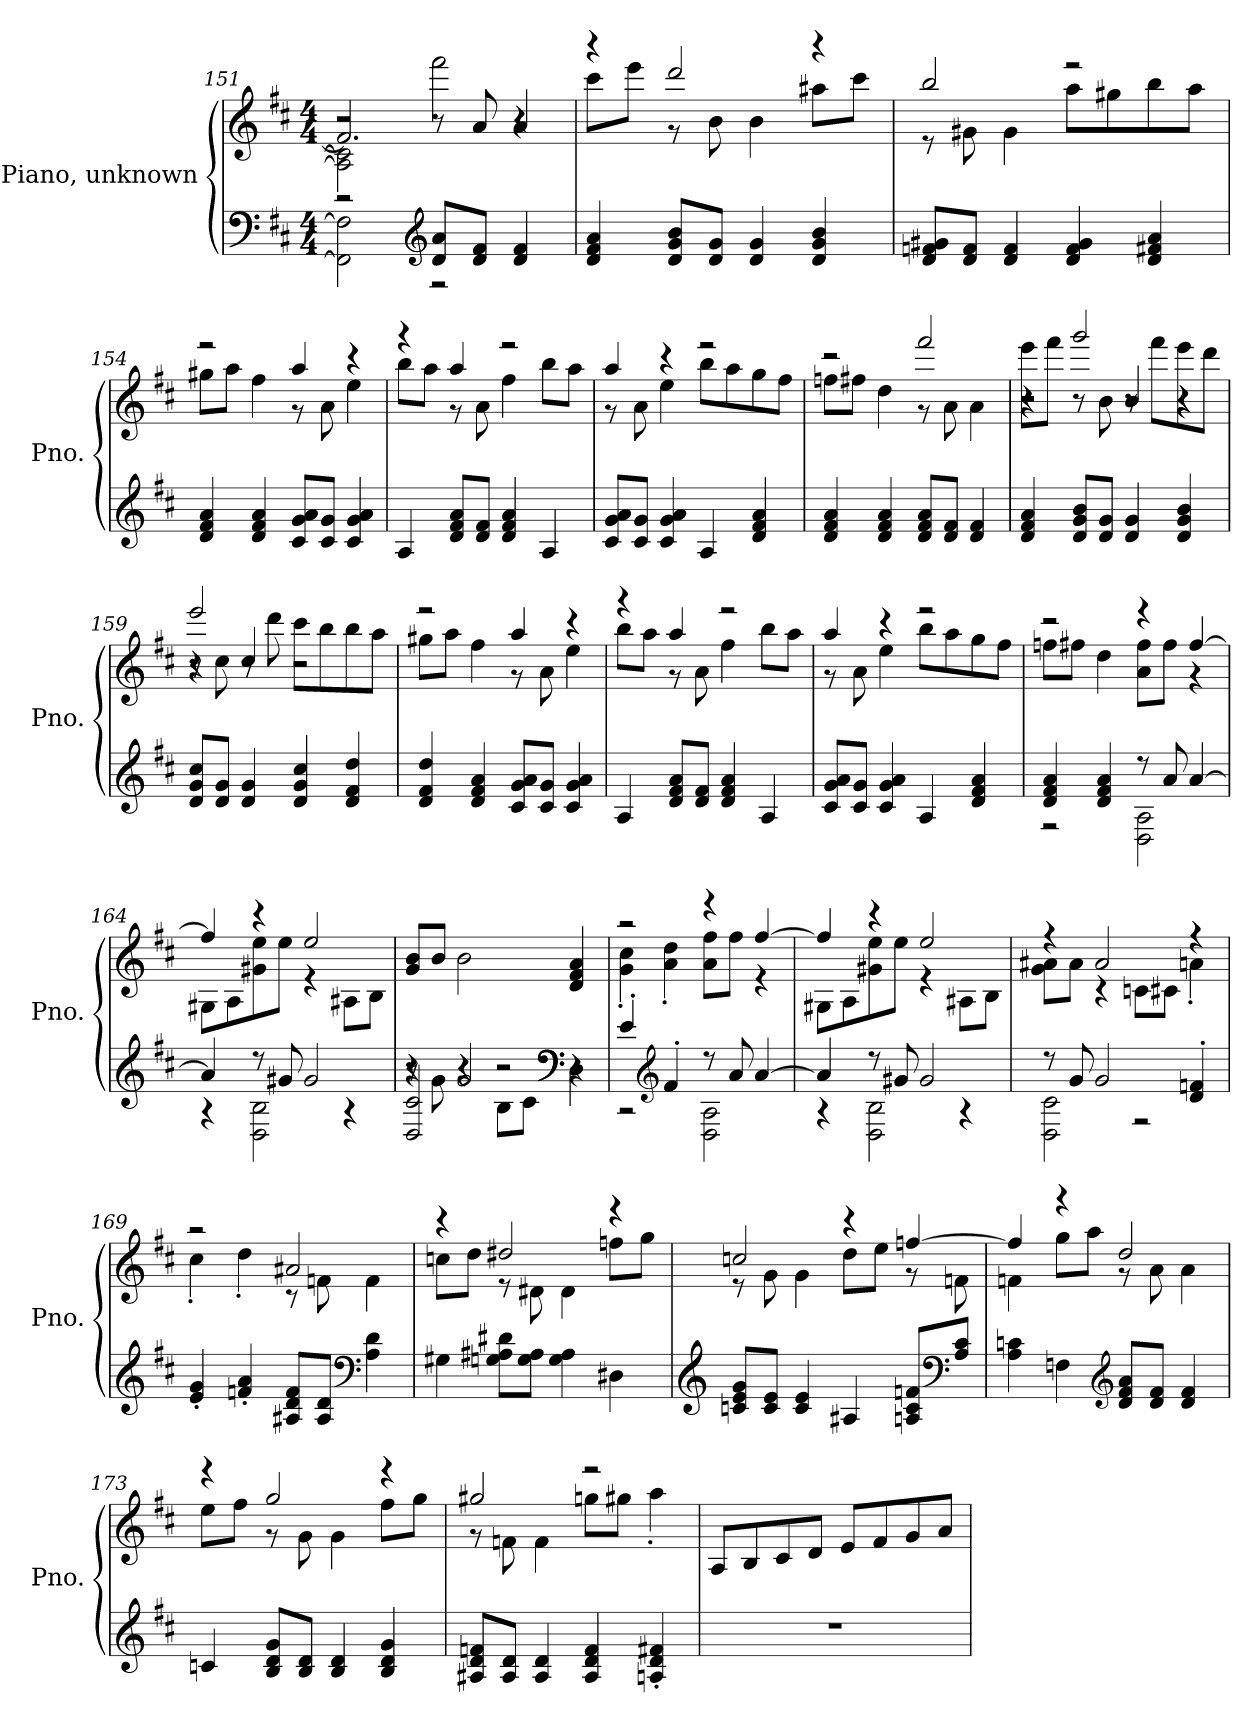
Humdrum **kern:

**kern	**kern
*part1	*part1
*staff2	*staff1
*I"Piano, unknown	*
*I'Pno.	*
*clefF4	*clefG2
*k[f#c#]	*k[f#c#]
*M4/4	*M4/4
=151	=151
*^	*^
*	*	*	*^
2r	2FF#\] 2F#\]	2r	2A#\] 2c#\]	2.f#/]
*clefG2	*	*	*	*
8d/ 8a/L	2r	8r	2fff#\	.
8d/ 8f#/J	.	8a/	.	.
4d/ 4f#/	.	4a/	.	4r
*v	*v	*	*	*
*	*	*v	*v
=152	=152	=152
4d/ 4f#/ 4a/	4r	8ccc#\L
.	.	8eee\J
8d/ 8g/ 8b/L	2ddd/	8r
8d/ 8g/J	.	8b\
4d/ 4g/	.	4b\
4d/ 4g/ 4b/	4r	8aa#X\L
.	.	8ccc#\J
!!LO:LB:g=z	!!
=153	=153	=153
8d/ 8fn/ 8g#X/L	2bb/	8r
8d/ 8f/J	.	8g#X\
4d/ 4f/	.	4g#\
4d/ 4f/ 4g#/	2r	8aa\L
.	.	8gg#X\
4d/ 4f#X/ 4a/	.	8bb\
.	.	8aa\J
=154	=154	=154
4d/ 4f#/ 4a/	2r	8gg#X\L
.	.	8aa\J
4d/ 4f#/ 4a/	.	4ff#\
8c#/ 8g/ 8a/L	4aa/	8r
8c#/ 8g/J	.	8a\
4c#/ 4g/ 4a/	4r	4ee\
=155	=155	=155
4A/	4r	8bb\L
.	.	8aa\J
8d/ 8f#/ 8a/L	4aa/	8r
8d/ 8f#/J	.	8a\
4d/ 4f#/ 4a/	2r	4ff#\
4A/	.	8bb\L
.	.	8aa\J
=156	=156	=156
8c#/ 8g/ 8a/L	4aa/	8r
8c#/ 8g/J	.	8a\
4c#/ 4g/ 4a/	4r	4ee\
4A/	2r	8bb\L
.	.	8aa\
4d/ 4f#/ 4a/	.	8gg\
.	.	8ff#\J
!!LO:LB:g=z	!!
=157	=157	=157
4d/ 4f#/ 4a/	2r	8ffn\L
.	.	8ff#X\J
4d/ 4f#/ 4a/	.	4dd\
8d/ 8f#/ 8a/L	2fff#/	8r
8d/ 8f#/J	.	8a\
4d/ 4f#/	.	4a\
=158	=158	=158
*	*	*^
4d/ 4f#/ 4a/	4r	8eee\L	2r
.	.	8fff#\J	.
8d/ 8g/ 8b/L	2ggg/	8r	.
8d/ 8g/J	.	8b\	.
4d/ 4g/	.	8r	4b/
.	.	8fff#\L	.
4d/ 4g/ 4b/	4r	8eee\	4r
.	.	8ddd\J	.
=159	=159	=159	=159
8d/ 8g/ 8cc#/L	2eee/	8r	4r
8d/ 8g/J	.	8cc#\	.
4d/ 4g/	.	8r	4cc#/
.	.	8ddd\	.
4d/ 4g/ 4cc#/	2r	8ccc#\L	2r
.	.	8bb\	.
4d/ 4f#/ 4dd/	.	8bb\	.
.	.	8aa\J	.
*	*	*v	*v
=160	=160	=160
4d/ 4f#/ 4dd/	2r	8gg#X\L
.	.	8aa\J
4d/ 4f#/ 4a/	.	4ff#\
8c#/ 8g/ 8a/L	4aa/	8r
8c#/ 8g/J	.	8a\
4c#/ 4g/ 4a/	4r	4ee\
!!LO:PB:g=z	!!
=161	=161	=161
4A/	4r	8bb\L
.	.	8aa\J
8d/ 8f#/ 8a/L	4aa/	8r
8d/ 8f#/J	.	8a\
4d/ 4f#/ 4a/	2r	4ff#\
4A/	.	8bb\L
.	.	8aa\J
=162	=162	=162
8c#/ 8g/ 8a/L	4aa/	8r
8c#/ 8g/J	.	8a\
4c#/ 4g/ 4a/	4r	4ee\
4A/	2r	8bb\L
.	.	8aa\
4d/ 4f#/ 4a/	.	8gg\
.	.	8ff#\J
=163	=163	=163
*^	*	*
4d/ 4f#/ 4a/	2r	2r	8ffn\L
.	.	.	8ff#X\J
4d/ 4f#/ 4a/	.	.	4dd\
8r	2D\ 2A\	4r	8a\ 8ff#\L
8a/	.	.	8ff#\J
[4a/	.	[4ff#/	4r
=164	=164	=164	=164
4a/]	4r	4ff#/]	8G#X\L
.	.	.	8A\
8r	2D\ 2B\	4r	8g#X\ 8ee\
8g#X/	.	.	8ee\J
2g#/	.	2ee/	4r
.	4r	.	8A#X\L
.	.	.	8B\J
*	*	*v	*v
!!LO:LB:g=z
=165	=165	=165
*	*^	*
4r	8r	2D/ 2c#/	8g/ 8b/L
.	8g\	.	8b/J
2g/	4r	.	2b\
.	8B\L	2r	.
.	8c#\J	.	.
*clefF4	*	*	*
4r	4D\	.	4d/ 4f#/ 4a/
*	*v	*v	*
=166	=166	=166
*	*	*^
4e'/	2r	2r	4g\' 4cc#\'
*clefG2	*	*	*
4f#'/	.	.	4a\' 4dd\'
8r	2D\ 2A\	4r	8a\ 8ff#\L
8a/	.	.	8ff#\J
[4a/	.	[4ff#/	4r
=167	=167	=167	=167
4a/]	4r	4ff#/]	8G#X\L
.	.	.	8A\
8r	2D\ 2B\	4r	8g#X\ 8ee\
8g#X/	.	.	8ee\J
2g#/	.	2ee/	4r
.	4r	.	8A#X\L
.	.	.	8B\J
=168	=168	=168	=168
8r	2D\ 2c#\	4r	8g\ 8a#X\L
8g/	.	.	8a#\J
2g/	.	2a#/	4r
.	2r	.	8cn\L
.	.	.	8c#X\J
4d/' 4fn/'	.	4r	4an'\
*v	*v	*	*
!!LO:LB:g=z	!!
=169	=169	=169
4e/' 4g/'	2r	4cc#'\
4fn/' 4a/'	.	4dd'\
8A#X/ 8d/ 8f/L	2a#X/	8r
8A#/ 8d/J	.	8fn\
*clefF4	*	*
4A#\ 4d\	.	4f\
=170	=170	=170
4G#X\	4r	8ccn\L
.	.	8dd\J
8Gn\ 8A#X\ 8d#X\L	2dd#X/	8r
8G\ 8A#\J	.	8d#X\
4G\ 4A#\	.	4d#\
4D#X\	4r	8ffn\L
.	.	8gg\J
=171	=171	=171
*clefG2	*	*
8cn/ 8e/ 8g/L	2ccn/	8r
8c/ 8e/J	.	8g\
4c/ 4e/	.	4g\
4A#X/	4r	8dd\L
.	.	8ee\J
8An/ 8c/ 8fn/L	[4ffn/	8r
*clefF4	*	*
8A/ 8c/J	.	8fn\
=172	=172	=172
4A\ 4cn\	4ff/]	4fn\
4Fn\	4r	8gg\L
.	.	8aa\J
*clefG2	*	*
8d/ 8f#/ 8a/L	2dd/	8r
8d/ 8f#/J	.	8a\
4d/ 4f#/	.	4a\
!!LO:LB:g=z	!!
=173	=173	=173
4cn/	4r	8ee\L
.	.	8ff#\J
8B/ 8d/ 8g/L	2gg/	8r
8B/ 8d/J	.	8g\
4B/ 4d/	.	4g\
4B/ 4d/ 4g/	4r	8ff#\L
.	.	8gg\J
=174	=174	=174
8A#X/ 8d/ 8fn/L	2gg#X/	8r
8A#/ 8d/J	.	8fn\
4A#/ 4d/	.	4f\
4A#/ 4d/ 4f/	2r	8ggn\L
.	.	8gg#X\J
4An/' 4d/' 4f#X/'	.	4aa'\
*	*v	*v
=175	=175
1r	8A/L
.	8B/
.	8c#/
.	8d/J
.	8e/L
.	8f#/
.	8g/
.	8a/J
=	=
*-	*-
